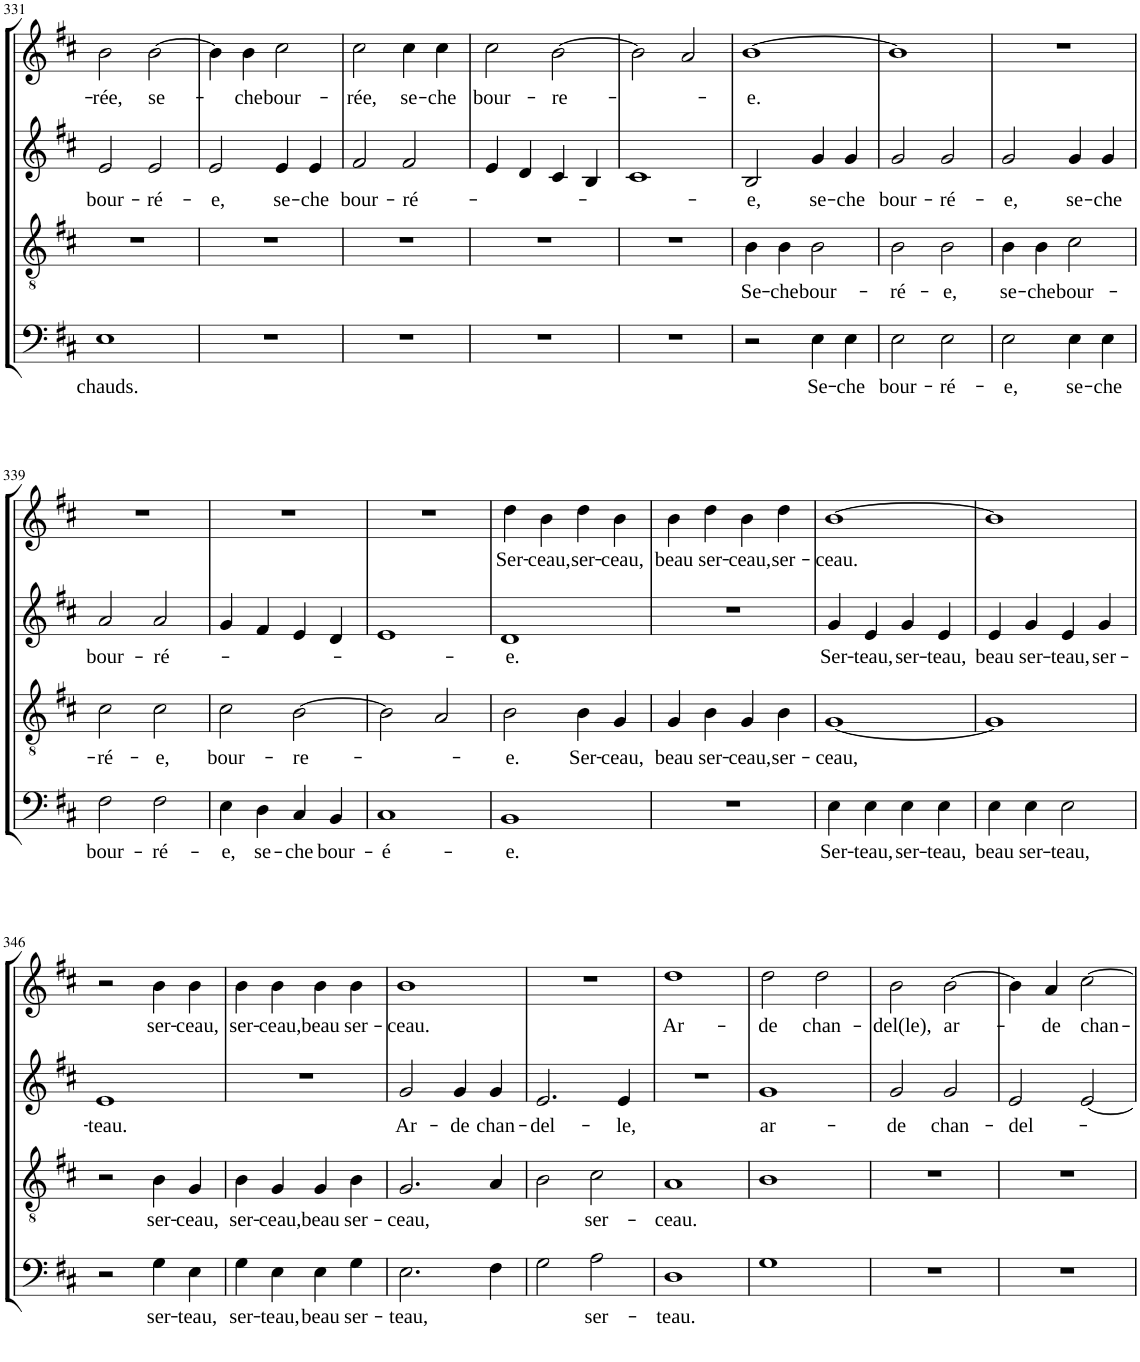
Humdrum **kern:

**kern	**text	**kern	**text	**kern	**text	**kern	**text
*part4	*part4	*part3	*part3	*part2	*part2	*part1	*part1
*staff4	*staff4	*staff3	*staff3	*staff2	*staff2	*staff1	*staff1
*I"Basse	*	*I"Ténor	*	*I"Alto	*	*I"Soprano	*
*I'B	*	*I'T	*	*	*	*I'S	*
!!LO:PB:g=z
*clefF4	*	*clefGv2	*	*clefG2	*	*clefG2	*
*k[f#c#]	*	*k[f#c#]	*	*k[f#c#]	*	*k[f#c#]	*
*M4/4	*	*M4/4	*	*M4/4	*	*M4/4	*
*met(c|)	*	*met(c|)	*	*met(c|)	*	*met(c|)	*
=331	=331	=331	=331	=331	=331	=331	=331
!	!LO:LY:b	!	!	!	!LO:LY:b	!	!LO:LY:b
1E	chauds.	1r	.	2e/	bour-	2b\	-rée,
!	!	!	!	!	!LO:LY:b	!	!LO:LY:b
.	.	.	.	2e/	-ré-	[2b\	se-
=332	=332	=332	=332	=332	=332	=332	=332
!	!	!	!	!	!LO:LY:b	!	!
1r	.	1r	.	2e/	-e,	4b\]	.
!	!	!	!	!	!	!	!LO:LY:b
.	.	.	.	.	.	4b\	-che
!	!	!	!	!	!LO:LY:b	!	!LO:LY:b
.	.	.	.	4e/	se-	2cc#\	bour-
!	!	!	!	!	!LO:LY:b	!	!
.	.	.	.	4e/	-che	.	.
=333	=333	=333	=333	=333	=333	=333	=333
!	!	!	!	!	!LO:LY:b	!	!LO:LY:b
1r	.	1r	.	2f#/	bour-	2cc#\	-rée,
!	!	!	!	!	!LO:LY:b	!	!LO:LY:b
.	.	.	.	2f#/	-ré-	4cc#\	se-
!	!	!	!	!	!	!	!LO:LY:b
.	.	.	.	.	.	4cc#\	-che
=334	=334	=334	=334	=334	=334	=334	=334
!	!	!	!	!	!	!	!LO:LY:b
1r	.	1r	.	4e/	.	2cc#\	bour-
.	.	.	.	4d/	.	.	.
!	!	!	!	!	!	!	!LO:LY:b
.	.	.	.	4c#/	.	[2b\	-re-
.	.	.	.	4B/	.	.	.
=335	=335	=335	=335	=335	=335	=335	=335
1r	.	1r	.	1c#	.	2b\]	.
.	.	.	.	.	.	2a/	.
=336	=336	=336	=336	=336	=336	=336	=336
!	!	!	!LO:LY:b	!	!LO:LY:b	!	!LO:LY:b
2r	.	4B\	Se-	2B/	-e,	[1b	-e.
!	!	!	!LO:LY:b	!	!	!	!
.	.	4B\	-che	.	.	.	.
!	!LO:LY:b	!	!LO:LY:b	!	!LO:LY:b	!	!
4E\	Se-	2B\	bour-	4g/	se-	.	.
!	!LO:LY:b	!	!	!	!LO:LY:b	!	!
4E\	-che	.	.	4g/	-che	.	.
=337	=337	=337	=337	=337	=337	=337	=337
!	!LO:LY:b	!	!LO:LY:b	!	!LO:LY:b	!	!
2E\	bour-	2B\	-ré-	2g/	bour-	1b]	.
!	!LO:LY:b	!	!LO:LY:b	!	!LO:LY:b	!	!
2E\	-ré-	2B\	-e,	2g/	-ré-	.	.
=338	=338	=338	=338	=338	=338	=338	=338
!	!LO:LY:b	!	!LO:LY:b	!	!LO:LY:b	!	!
2E\	-e,	4B\	se-	2g/	-e,	1r	.
!	!	!	!LO:LY:b	!	!	!	!
.	.	4B\	-che	.	.	.	.
!	!LO:LY:b	!	!LO:LY:b	!	!LO:LY:b	!	!
4E\	se-	2c#\	bour-	4g/	se-	.	.
!	!LO:LY:b	!	!	!	!LO:LY:b	!	!
4E\	-che	.	.	4g/	-che	.	.
!!LO:LB:g=z
=339	=339	=339	=339	=339	=339	=339	=339
!	!LO:LY:b	!	!LO:LY:b	!	!LO:LY:b	!	!
2F#\	bour-	2c#\	-ré-	2a/	bour-	1r	.
!	!LO:LY:b	!	!LO:LY:b	!	!LO:LY:b	!	!
2F#\	-ré-	2c#\	-e,	2a/	-ré-	.	.
=340	=340	=340	=340	=340	=340	=340	=340
!	!LO:LY:b	!	!LO:LY:b	!	!	!	!
4E\	-e,	2c#\	bour-	4g/	.	1r	.
!	!LO:LY:b	!	!	!	!	!	!
4D\	se-	.	.	4f#/	.	.	.
!	!LO:LY:b	!	!LO:LY:b	!	!	!	!
4C#/	-che	[2B\	-re-	4e/	.	.	.
!	!LO:LY:b	!	!	!	!	!	!
4BB/	bour-	.	.	4d/	.	.	.
=341	=341	=341	=341	=341	=341	=341	=341
!	!LO:LY:b	!	!	!	!	!	!
1C#	-é-	2B\]	.	1e	.	1r	.
.	.	2A/	.	.	.	.	.
=342	=342	=342	=342	=342	=342	=342	=342
!	!LO:LY:b	!	!LO:LY:b	!	!LO:LY:b	!	!LO:LY:b
1BB	-e.	2B\	-e.	1d	-e.	4dd\	Ser-
!	!	!	!	!	!	!	!LO:LY:b
.	.	.	.	.	.	4b\	-ceau,
!	!	!	!LO:LY:b	!	!	!	!LO:LY:b
.	.	4B\	Ser-	.	.	4dd\	ser-
!	!	!	!LO:LY:b	!	!	!	!LO:LY:b
.	.	4G/	-ceau,	.	.	4b\	-ceau,
=343	=343	=343	=343	=343	=343	=343	=343
!	!	!	!LO:LY:b	!	!	!	!LO:LY:b
1r	.	4G/	beau	1r	.	4b\	beau
!	!	!	!LO:LY:b	!	!	!	!LO:LY:b
.	.	4B\	ser-	.	.	4dd\	ser-
!	!	!	!LO:LY:b	!	!	!	!LO:LY:b
.	.	4G/	-ceau,	.	.	4b\	-ceau,
!	!	!	!LO:LY:b	!	!	!	!LO:LY:b
.	.	4B\	ser-	.	.	4dd\	ser-
=344	=344	=344	=344	=344	=344	=344	=344
!	!LO:LY:b	!	!LO:LY:b	!	!LO:LY:b	!	!LO:LY:b
4E\	Ser-	[1G	-ceau,	4g/	Ser-	[1b	-ceau.
!	!LO:LY:b	!	!	!	!LO:LY:b	!	!
4E\	-teau,	.	.	4e/	-teau,	.	.
!	!LO:LY:b	!	!	!	!LO:LY:b	!	!
4E\	ser-	.	.	4g/	ser-	.	.
!	!LO:LY:b	!	!	!	!LO:LY:b	!	!
4E\	-teau,	.	.	4e/	-teau,	.	.
=345	=345	=345	=345	=345	=345	=345	=345
!	!LO:LY:b	!	!	!	!LO:LY:b	!	!
4E\	beau	1G]	.	4e/	beau	1b]	.
!	!LO:LY:b	!	!	!	!LO:LY:b	!	!
4E\	ser-	.	.	4g/	ser-	.	.
!	!LO:LY:b	!	!	!	!LO:LY:b	!	!
2E\	-teau,	.	.	4e/	-teau,	.	.
!	!	!	!	!	!LO:LY:b	!	!
.	.	.	.	4g/	ser-	.	.
!!LO:LB:g=z
=346	=346	=346	=346	=346	=346	=346	=346
!	!	!	!	!	!LO:LY:b	!	!
2r	.	2r	.	1e	-teau.	2r	.
!	!LO:LY:b	!	!LO:LY:b	!	!	!	!LO:LY:b
4G\	ser-	4B\	ser-	.	.	4b\	ser-
!	!LO:LY:b	!	!LO:LY:b	!	!	!	!LO:LY:b
4E\	-teau,	4G/	-ceau,	.	.	4b\	-ceau,
=347	=347	=347	=347	=347	=347	=347	=347
!	!LO:LY:b	!	!LO:LY:b	!	!	!	!LO:LY:b
4G\	ser-	4B\	ser-	1r	.	4b\	ser-
!	!LO:LY:b	!	!LO:LY:b	!	!	!	!LO:LY:b
4E\	-teau,	4G/	-ceau,	.	.	4b\	-ceau,
!	!LO:LY:b	!	!LO:LY:b	!	!	!	!LO:LY:b
4E\	beau	4G/	beau	.	.	4b\	beau
!	!LO:LY:b	!	!LO:LY:b	!	!	!	!LO:LY:b
4G\	ser-	4B\	ser-	.	.	4b\	ser-
=348	=348	=348	=348	=348	=348	=348	=348
!	!LO:LY:b	!	!LO:LY:b	!	!LO:LY:b	!	!LO:LY:b
2.E\	-teau,	2.G/	-ceau,	2g/	Ar-	1b	-ceau.
!	!	!	!	!	!LO:LY:b	!	!
.	.	.	.	4g/	-de	.	.
!	!	!	!	!	!LO:LY:b	!	!
4F#\	.	4A/	.	4g/	chan-	.	.
=349	=349	=349	=349	=349	=349	=349	=349
!	!	!	!	!	!LO:LY:b	!	!
2G\	.	2B\	.	2.e/	-del-	1r	.
!	!LO:LY:b	!	!LO:LY:b	!	!	!	!
2A\	ser-	2c#\	ser-	.	.	.	.
!	!	!	!	!	!LO:LY:b	!	!
.	.	.	.	4e/	-le,	.	.
=350	=350	=350	=350	=350	=350	=350	=350
!	!LO:LY:b	!	!LO:LY:b	!	!	!	!LO:LY:b
1D	-teau.	1A	-ceau.	1r	.	1dd	Ar-
=351	=351	=351	=351	=351	=351	=351	=351
!	!	!	!	!	!LO:LY:b	!	!LO:LY:b
1G	.	1B	.	1g	ar-	2dd\	-de
!	!	!	!	!	!	!	!LO:LY:b
.	.	.	.	.	.	2dd\	chan-
=352	=352	=352	=352	=352	=352	=352	=352
!	!	!	!	!	!LO:LY:b	!	!LO:LY:b
1r	.	1r	.	2g/	-de	2b\	-del(le),
!	!	!	!	!	!LO:LY:b	!	!LO:LY:b
.	.	.	.	2g/	chan-	[2b\	ar-
=353	=353	=353	=353	=353	=353	=353	=353
!	!	!	!	!	!LO:LY:b	!	!
1r	.	1r	.	2e/	-del-	4b\]	.
!	!	!	!	!	!	!	!LO:LY:b
.	.	.	.	.	.	4a/	-de
!	!	!	!	!	!	!	!LO:LY:b
.	.	.	.	[2e/	.	[2cc#\	chan-
=	=	=	=	=	=	=	=
*-	*-	*-	*-	*-	*-	*-	*-
